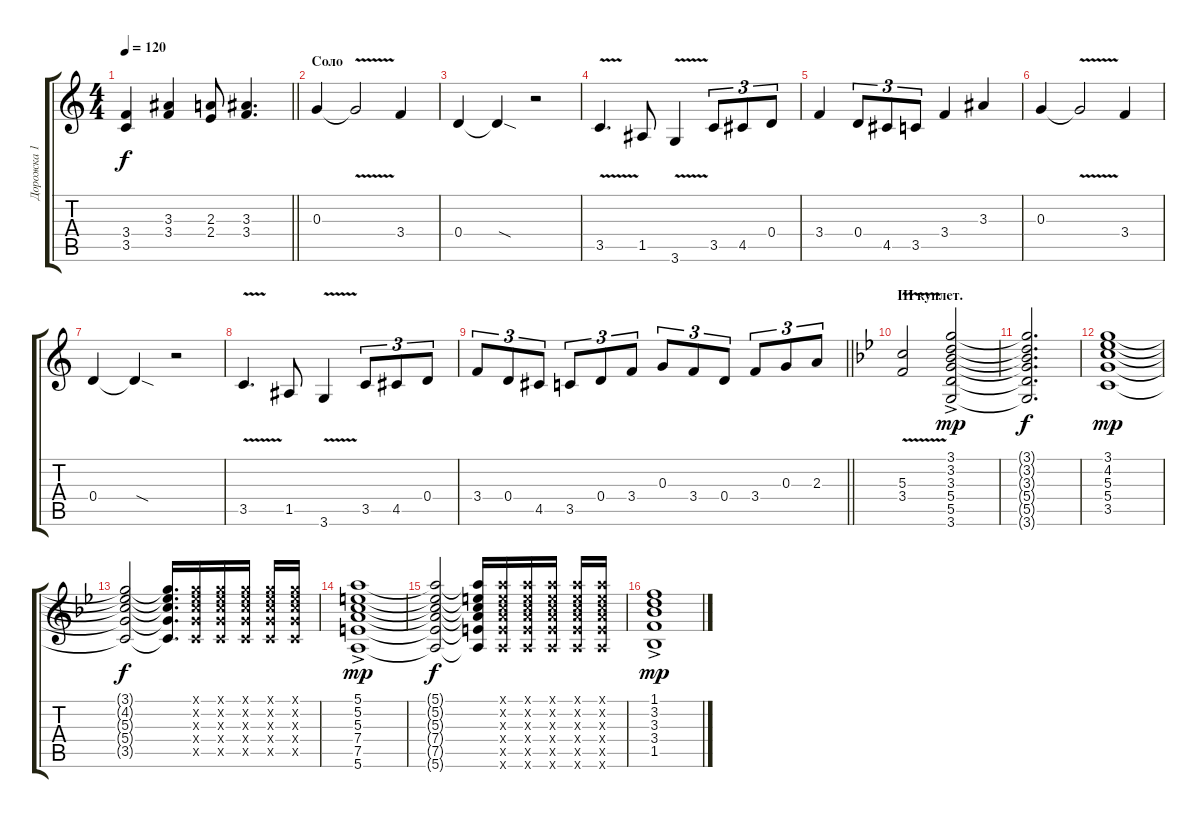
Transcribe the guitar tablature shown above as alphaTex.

\track ("Дорожка 1" "Дорожка 1") {instrument overdrivenguitar}
\staff {score tabs}
\tuning (E4 B3 G3 D3 A2 E2) {hide}
\ts (4 4)
\tempo 120
\clef g2
\barLineRight lightlight
\ks c
(3.4 3.5).4{dy f} (3.3 3.4).4 (2.3 2.4).8 (3.3 3.4).4{d} |
\section ("" "Соло")
0.3.4 0.3{v t}.2 3.4.4 |
0.4.4 0.4{sod t}.4 r.2 |
3.5{v}.4{d} 1.5.8 3.6{v}.4 3.5.8{tu (3 2)} 4.5.8{tu (3 2)} 0.4.8{tu (3 2)} |
3.4.4 0.4.8{tu (3 2)} 4.5.8{tu (3 2)} 3.5.8{tu (3 2)} 3.4.4 3.3.4 |
0.3.4 0.3{v t}.2 3.4.4 |
0.4.4 0.4{sod t}.4 r.2 |
3.5{v}.4{d} 1.5.8 3.6{v}.4 3.5.8{tu (3 2)} 4.5.8{tu (3 2)} 0.4.8{tu (3 2)} |
\barLineRight lightlight
3.4.8{tu (3 2)} 0.4.8{tu (3 2)} 4.5.8{tu (3 2)} 3.5.8{tu (3 2)} 0.4.8{tu (3 2)} 3.4.8{tu (3 2)} 0.3.8{tu (3 2)} 3.4.8{tu (3 2)} 0.4.8{tu (3 2)} 3.4.8{tu (3 2)} 0.3.8{tu (3 2)} 2.3.8{tu (3 2)} |
\section ("" "III куплет.")
\ks gminor
(5.3 3.4{v}).2 (3.1{ac} 3.2{ac} 3.3{ac} 5.4{ac} 5.5{ac} 3.6{ac}).2{dy mp} |
(3.1{t} 3.2{t} 3.3{t} 5.4{t} 5.5{t} 3.6{t}).2{d dy f} |
(3.1 4.2 5.3 5.4 3.5).1{dy mp} |
(3.1{t} 4.2{t} 5.3{t} 5.4{t} 3.5{t}).2{dy f} (3.1{t} 4.2{t} 5.3{t} 5.4{t} 3.5{t}).16{d} (3.1{x} 4.2{x} 5.3{x} 5.4{x} 3.5{x}).16 (3.1{x} 4.2{x} 5.3{x} 5.4{x} 3.5{x}).16 (3.1{x} 4.2{x} 5.3{x} 5.4{x} 3.5{x}).16 (3.1{x} 4.2{x} 5.3{x} 5.4{x} 3.5{x}).16 (3.1{x} 4.2{x} 5.3{x} 5.4{x} 3.5{x}).16 |
(5.1{ac} 5.2{ac} 5.3{ac} 7.4{ac} 7.5{ac} 5.6{ac}).1{dy mp} |
(5.1{t} 5.2{t} 5.3{t} 7.4{t} 7.5{t} 5.6{t}).2{dy f} (5.1{t} 5.2{t} 5.3{t} 7.4{t} 7.5{t} 5.6{t}).16 (5.1{x} 5.2{x} 5.3{x} 7.4{x} 7.5{x} 5.6{x}).16 (5.1{x} 5.2{x} 5.3{x} 7.4{x} 7.5{x} 5.6{x}).16 (5.1{x} 5.2{x} 5.3{x} 7.4{x} 7.5{x} 5.6{x}).16 (5.1{x} 5.2{x} 5.3{x} 7.4{x} 7.5{x} 5.6{x}).16 (5.1{x} 5.2{x} 5.3{x} 7.4{x} 7.5{x} 5.6{x}).16 |
(1.1{ac} 3.2{ac} 3.3{ac} 3.4{ac} 1.5{ac}).1{dy mp}
